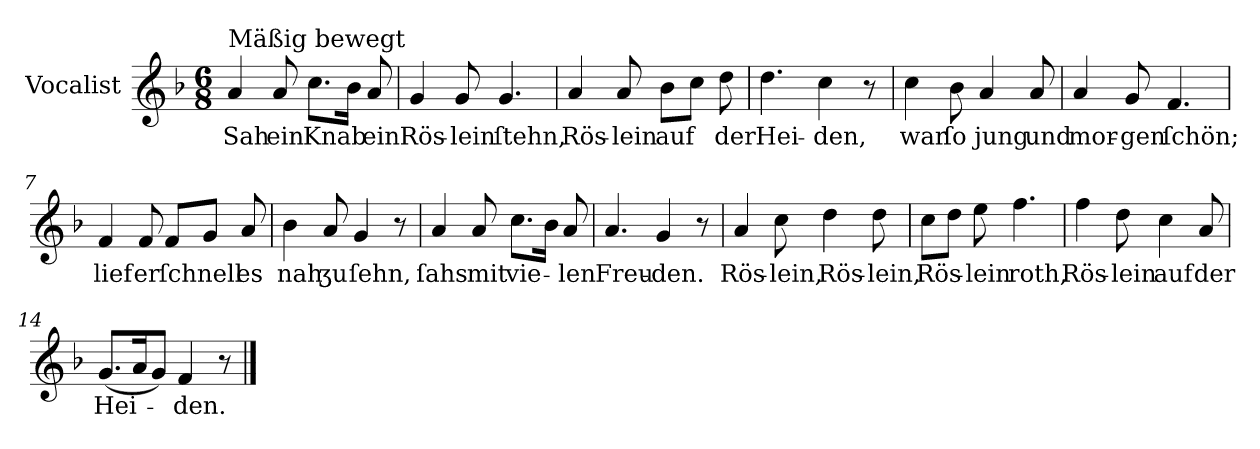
**kern	**text
*part1	*part1
*staff1	*staff1
*I"Vocalist	*
*k[b-]	*
*F:	*
*M6/8	*
=1	=1
!LO:TX:a:t=Mäßig bewegt	!
4a	Sah
8a	ein
8.ccL	Knab
16b-Jk	.
8a	ein
=2	=2
4g	Rös-
8g	-lein
4.g	ſtehn,
=3	=3
4a	Rös-
8a	-lein
8b-L	auf
8ccJ	.
8dd	der
=4	=4
4.dd	Hei-
4cc	-den,
8r	.
=5	=5
4cc	war
8b-	ſo
4a	jung
8a	und
=6	=6
4a	mor-
8g	-gen
4.f	ſchön;
=7	=7
4f	lief
8f	er
8fL	ſchnell
8gJ	.
8a	es
=8	=8
4b-	nah
8a	ʒu
4g	ſehn,
8r	.
=9	=9
4a	ſahs
8a	mit
8.ccL	vie-
16b-Jk	.
8a	-len
=10	=10
4.a	Freu-
4g	-den.
8r	.
=11	=11
4a	Rös-
8cc	-lein,
4dd	Rös-
8dd	-lein,
=12	=12
8ccL	Rös-
8ddJ	.
8ee	-lein
4.ff	roth,
=13	=13
4ff	Rös-
8dd	-lein
4cc	auf
8a	der
=14	=14
(8.gL	Hei-
16aK	.
8gJ)	.
4f	-den.
8r	.
==	==
*-	*-
